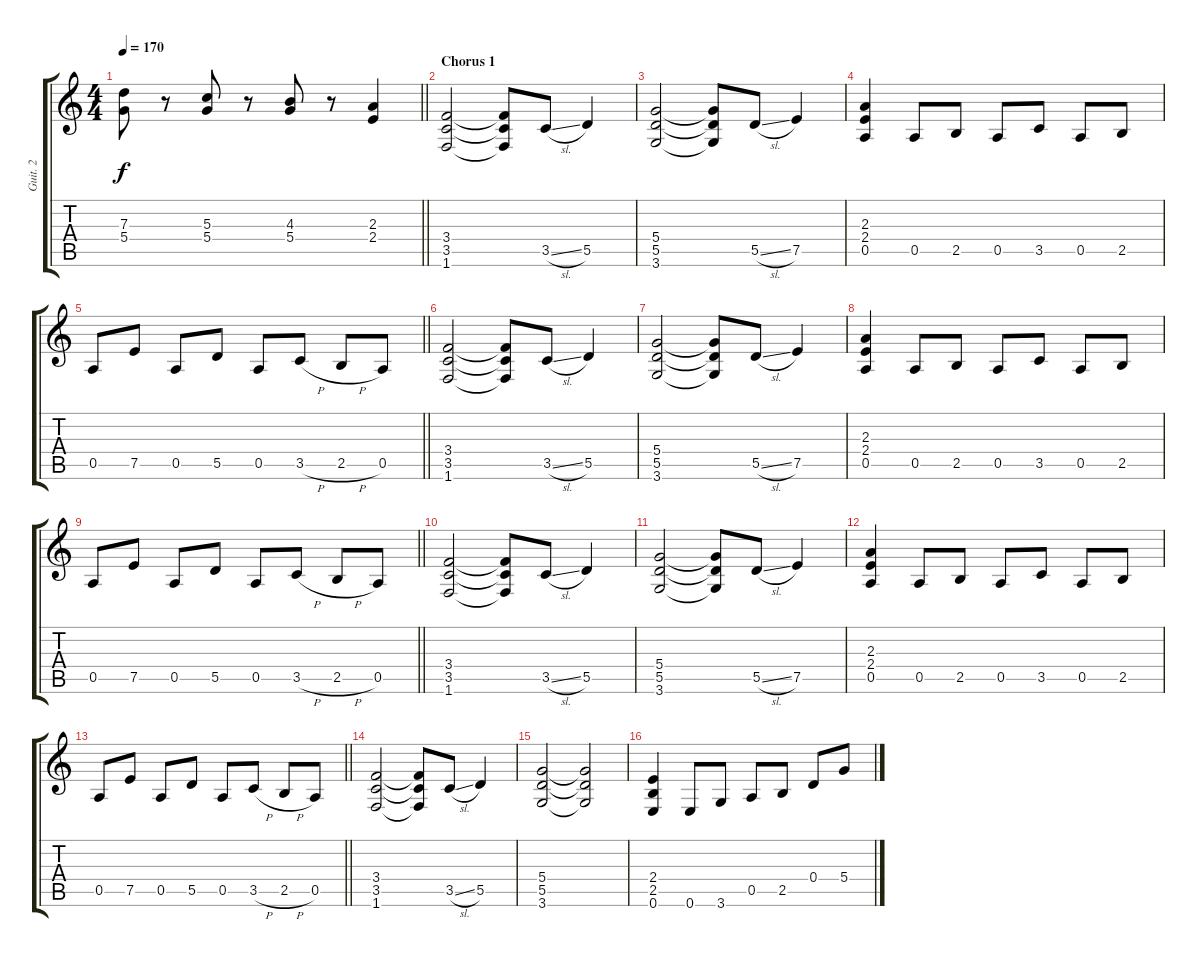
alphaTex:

\track ("Guit. 2" "Guit. 2") {instrument distortionguitar}
\staff {score tabs}
\tuning (E4 B3 G3 D3 A2 E2) {hide}
\ts (4 4)
\tempo 170
\clef g2
\barLineRight lightlight
\ks c
(7.3 5.4).8{dy f} r.8 (5.3 5.4).8 r.8 (4.3 5.4).8 r.8 (2.3 2.4).4 |
\section ("" "Chorus 1")
(3.4 3.5 1.6).2 (3.4{t} 3.5{t} 1.6{t}).8 3.5{sl}.8 5.5.4 |
(5.4 5.5 3.6).2 (5.4{t} 5.5{t} 3.6{t}).8 5.5{sl}.8 7.5.4 |
(2.3 2.4 0.5).4 0.5.8 2.5.8 0.5.8 3.5.8 0.5.8 2.5.8 |
\barLineRight lightlight
0.5.8 7.5.8 0.5.8 5.5.8 0.5.8 3.5{h}.8 2.5{h}.8 0.5.8 |
(3.4 3.5 1.6).2 (3.4{t} 3.5{t} 1.6{t}).8 3.5{sl}.8 5.5.4 |
(5.4 5.5 3.6).2 (5.4{t} 5.5{t} 3.6{t}).8 5.5{sl}.8 7.5.4 |
(2.3 2.4 0.5).4 0.5.8 2.5.8 0.5.8 3.5.8 0.5.8 2.5.8 |
\barLineRight lightlight
0.5.8 7.5.8 0.5.8 5.5.8 0.5.8 3.5{h}.8 2.5{h}.8 0.5.8 |
(3.4 3.5 1.6).2 (3.4{t} 3.5{t} 1.6{t}).8 3.5{sl}.8 5.5.4 |
(5.4 5.5 3.6).2 (5.4{t} 5.5{t} 3.6{t}).8 5.5{sl}.8 7.5.4 |
(2.3 2.4 0.5).4 0.5.8 2.5.8 0.5.8 3.5.8 0.5.8 2.5.8 |
\barLineRight lightlight
0.5.8 7.5.8 0.5.8 5.5.8 0.5.8 3.5{h}.8 2.5{h}.8 0.5.8 |
(3.4 3.5 1.6).2 (3.4{t} 3.5{t} 1.6{t}).8 3.5{sl}.8 5.5.4 |
(5.4 5.5 3.6).2 (5.4{t} 5.5{t} 3.6{t}).2 |
(2.4 2.5 0.6).4 0.6.8 3.6.8 0.5.8 2.5.8 0.4.8 5.4.8
